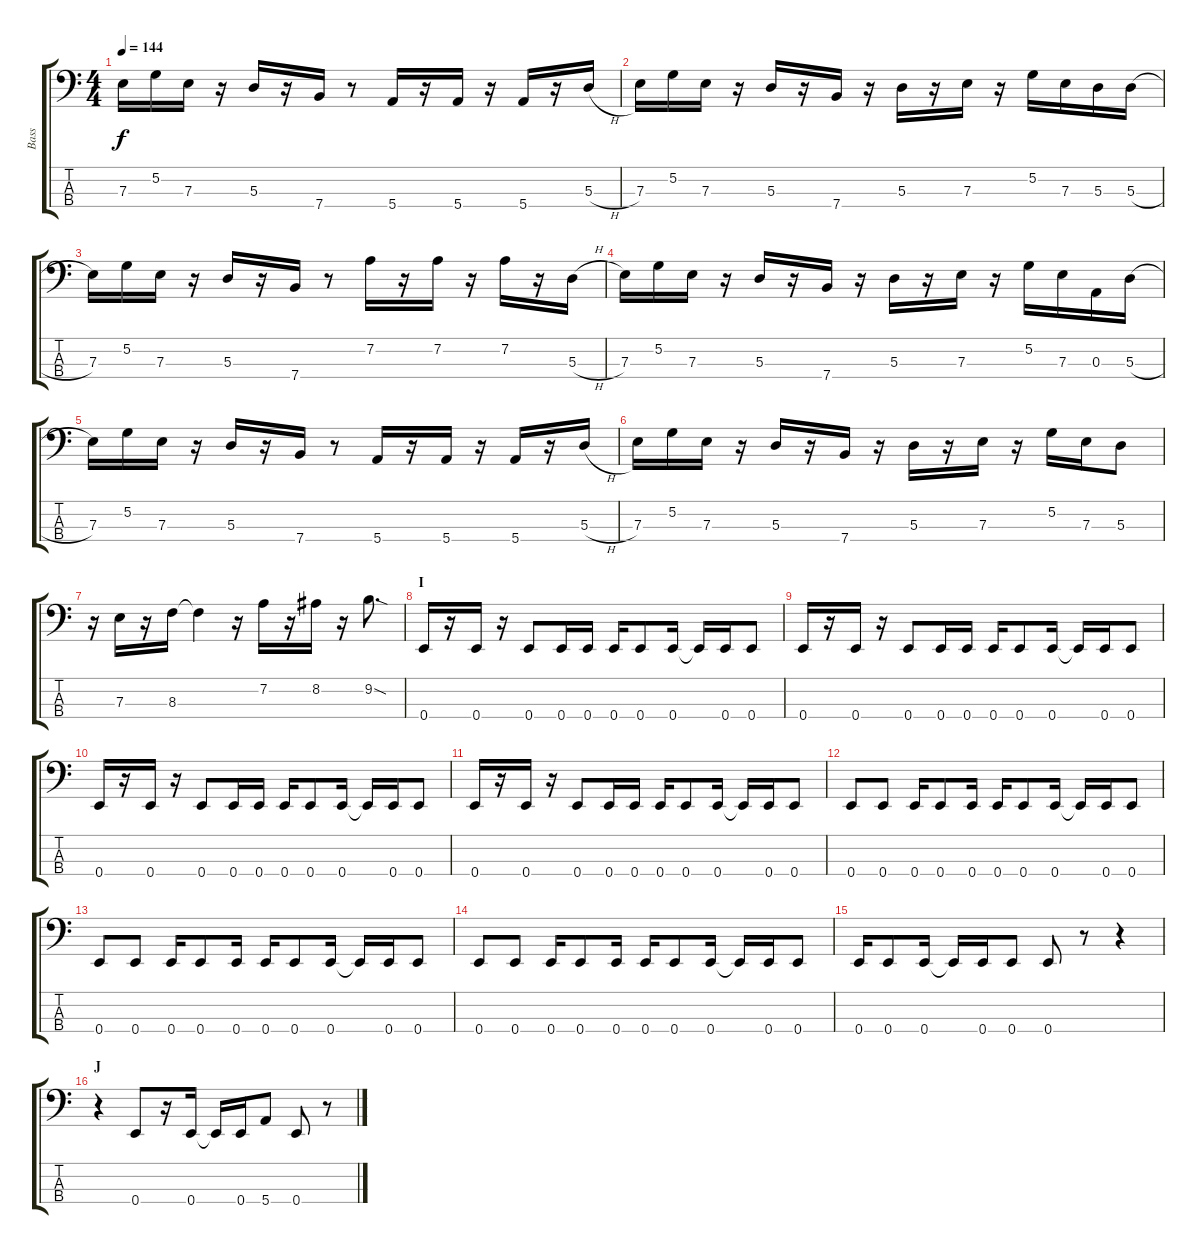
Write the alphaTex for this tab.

\track ("Bass" "Bass") {instrument electricbassfinger}
\staff {score tabs}
\tuning (G2 D2 A1 E1) {hide}
\ts (4 4)
\tempo 144
\clef f4
\ks c
7.3.16{dy f} 5.2.16 7.3.16 r.16 5.3.16 r.16 7.4.16 r.8 5.4.16 r.16 5.4.16 r.16 5.4.16 r.16 5.3{h}.16 |
7.3.16 5.2.16 7.3.16 r.16 5.3.16 r.16 7.4.16 r.16 5.3.16 r.16 7.3.16 r.16 5.2.16 7.3.16 5.3.16 5.3{h}.16 |
7.3.16 5.2.16 7.3.16 r.16 5.3.16 r.16 7.4.16 r.8 7.2.16 r.16 7.2.16 r.16 7.2.16 r.16 5.3{h}.16 |
7.3.16 5.2.16 7.3.16 r.16 5.3.16 r.16 7.4.16 r.16 5.3.16 r.16 7.3.16 r.16 5.2.16 7.3.16 0.3.16 5.3{h}.16 |
7.3.16 5.2.16 7.3.16 r.16 5.3.16 r.16 7.4.16 r.8 5.4.16 r.16 5.4.16 r.16 5.4.16 r.16 5.3{h}.16 |
7.3.16 5.2.16 7.3.16 r.16 5.3.16 r.16 7.4.16 r.16 5.3.16 r.16 7.3.16 r.16 5.2.16 7.3.16 5.3.8 |
r.16 7.3.16 r.16 8.3.16 8.3{t}.4 r.16 7.2.16 r.16 8.2.16 r.16 9.2{sod}.8{d} |
\section ("" "I")
0.4.16 r.16 0.4.16 r.16 0.4.8 0.4.16 0.4.16 0.4.16 0.4.8 0.4.16 0.4{t}.16 0.4.16 0.4.8 |
0.4.16 r.16 0.4.16 r.16 0.4.8 0.4.16 0.4.16 0.4.16 0.4.8 0.4.16 0.4{t}.16 0.4.16 0.4.8 |
0.4.16 r.16 0.4.16 r.16 0.4.8 0.4.16 0.4.16 0.4.16 0.4.8 0.4.16 0.4{t}.16 0.4.16 0.4.8 |
0.4.16 r.16 0.4.16 r.16 0.4.8 0.4.16 0.4.16 0.4.16 0.4.8 0.4.16 0.4{t}.16 0.4.16 0.4.8 |
0.4.8 0.4.8 0.4.16 0.4.8 0.4.16 0.4.16 0.4.8 0.4.16 0.4{t}.16 0.4.16 0.4.8 |
0.4.8 0.4.8 0.4.16 0.4.8 0.4.16 0.4.16 0.4.8 0.4.16 0.4{t}.16 0.4.16 0.4.8 |
0.4.8 0.4.8 0.4.16 0.4.8 0.4.16 0.4.16 0.4.8 0.4.16 0.4{t}.16 0.4.16 0.4.8 |
0.4.16 0.4.8 0.4.16 0.4{t}.16 0.4.16 0.4.8 0.4.8 r.8 r.4 |
\section ("" "J")
r.4 0.4.8 r.16 0.4.16 0.4{t}.16 0.4.16 5.4.8 0.4.8 r.8
